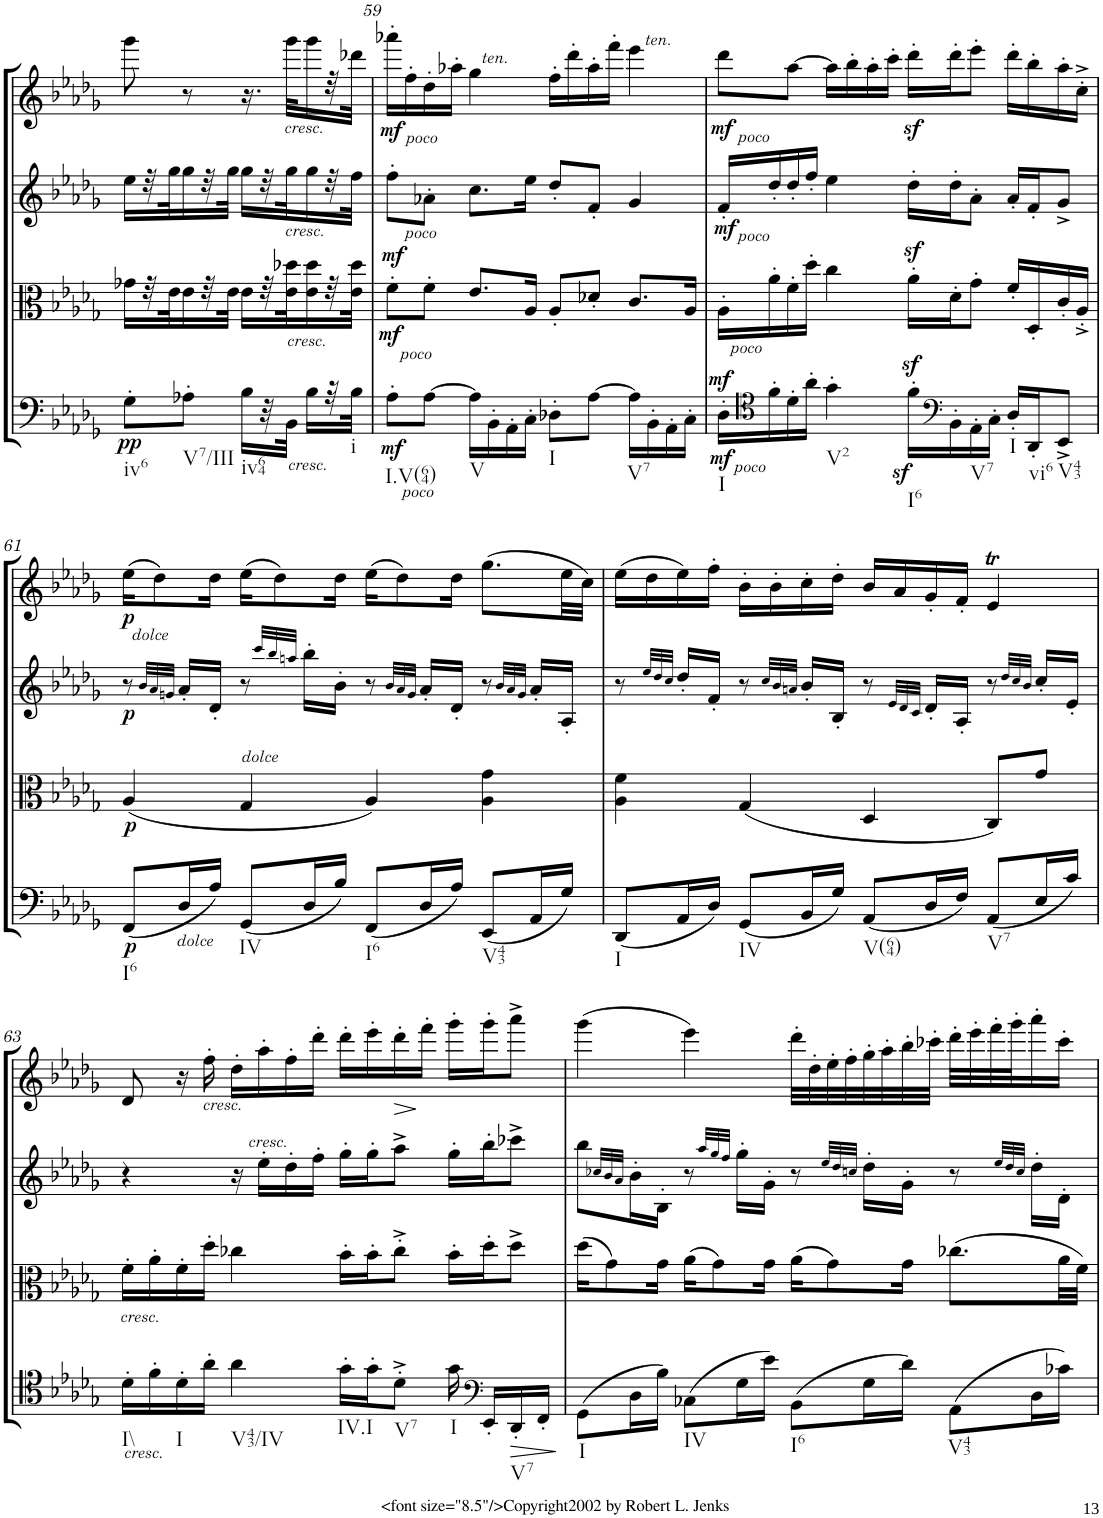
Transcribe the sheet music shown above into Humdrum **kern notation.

**kern	**dynam	**kern	**dynam	**kern	**dynam	**kern	**dynam
*part4	*part4	*part3	*part3	*part2	*part2	*part1	*part1
*staff4	*staff4	*staff3	*staff3	*staff2	*staff2	*staff1	*staff1
*I"Cello	*	*I"Viola	*	*I"2nd Violin	*	*I"1st Violin	*
*	*	*I'Vla	*	*I'Vln	*	*I'Vln	*
!!LO:PB:g=z
*clefC4	*	*clefC3	*	*clefG2	*	*clefG2	*
*k[b-e-a-d-g-]	*	*k[b-e-a-d-g-]	*	*k[b-e-a-d-g-]	*	*k[b-e-a-d-g-]	*
*D-:	*	*D-:	*	*D-:	*	*D-:	*
*M4/4	*	*M4/4	*	*M4/4	*	*M4/4	*
*met(c)	*	*met(c)	*	*met(c)	*	*met(c)	*
=58X1	=58X1	=58X1	=58X1	=58X1	=58X1	=58X1	=58X1
!LO:TX:b:t=iv6	!	!	!	!	!	!	!
!	!LO:DY:b	!	!	!	!	!	!
8G-'\L	pp	16g-X\LL	.	16ee-\LL	.	8ggg-\	.
.	.	32r	.	32r	.	.	.
.	.	32e-\J	.	32gg-\J	.	.	.
!LO:TX:b:t=V7/III	!	!	!	!	!	!	!
8A-X'\J	.	16e-\	.	16gg-\	.	8r	.
.	.	32r	.	32r	.	.	.
.	.	32e-\JJJ	.	32gg-\JJJ	.	.	.
!LO:TX:b:t=iv64	!	!	!	!	!	!	!
16B-\LL	.	16e-\LL	.	16gg-\LL	.	16.r	.
32r	.	32r	.	32r	.	.	.
!	!	!	!	!	!	!LO:TX:b:i:t=cresc.	!
!	!	!	!	!LO:TX:b:i:t=cresc.	!	!	!
!	!	!LO:TX:b:i:t=cresc.	!	!	!	!	!
!LO:TX:b:i:t=cresc.	!	!	!	!	!	!	!
32BB-\JJJ	.	32e-\ 32dd-X\J	.	32gg-\J	.	32ggg-\KLL	.
16B-\LL	.	16e-\ 16dd-\	.	16gg-\	.	16ggg-\	.
32r	.	32r	.	32r	.	32r	.
!LO:TX:b:t=i	!	!	!	!	!	!	!
32B-\JJJ	.	32e-\ 32dd-\JJJ	.	32ff\JJJ	.	32ddd-X\JJJ	.
=59	=59	=59	=59	=59	=59	=59	=59
!	!	!	!	!	!	!LO:TX:b:i:t=poco	!
!	!	!	!	!LO:TX:b:i:t=poco	!	!	!
!	!	!LO:TX:b:i:t=poco	!	!	!	!	!
!LO:TX:b:i:t=poco	!	!	!	!	!	!	!
!LO:TX:b:t=I.V(64)	!	!	!	!	!	!	!
!	!LO:DY:b	!	!LO:DY:b	!	!	!	!
!	!	!	!LO:DY:n=1:a	!	!	!	!LO:DY:b
8A-'\L	mf	8f'\L	mf mf	8ff'\L	.	16aaa-X'\LL	mf
.	.	.	.	.	.	16ff'\	.
[8A-\J	.	8f'\J	.	8a-X'\J	.	16dd-'\	.
.	.	.	.	.	.	16aa-X'\JJ	.
!	!	!	!	!	!	!LO:TX:a:i:t=ten.	!
!LO:TX:b:t=V	!	!	!	!	!	!	!
16A-\LL]	.	8.e-/L	.	8.cc\L	.	4gg-\	.
16BB-'\	.	.	.	.	.	.	.
16AA-'\	.	.	.	.	.	.	.
16C'\JJ	.	16A-/Jk	.	16ee-\Jk	.	.	.
!LO:TX:b:t=I	!	!	!	!	!	!	!
8D-X'\L	.	8A-'/L	.	8dd-'/L	.	16ff'\LL	.
.	.	.	.	.	.	16ddd-'\	.
[8A-\J	.	8d-X'/J	.	8f'/J	.	16aa-'\	.
.	.	.	.	.	.	16fff'\JJ	.
!	!	!	!	!	!	!LO:TX:a:i:t=ten.	!
!LO:TX:b:t=V7	!	!	!	!	!	!	!
16A-\LL]	.	8.c/L	.	4g-/	.	4eee-\	.
16BB-'\	.	.	.	.	.	.	.
16AA-'\	.	.	.	.	.	.	.
16C'\JJ	.	16A-/Jk	.	.	.	.	.
=60	=60	=60	=60	=60	=60	=60	=60
!	!	!	!	!	!	!LO:TX:b:i:t=poco	!
!	!	!	!	!LO:TX:b:i:t=poco	!	!	!
!	!	!LO:TX:b:i:t=poco	!	!	!	!	!
!LO:TX:b:i:t=poco	!	!	!	!	!	!	!
!LO:TX:b:t=I	!	!	!	!	!	!	!
!	!LO:DY:b	!	!	!	!	!	!
!	!LO:DY:n=1:a	!	!	!	!LO:DY:b	!	!LO:DY:b
16D-'\LL	mf mf	16A-'\LL	.	16f'/LL	mf	8ddd-\L	mf
*clefC4	*	*	*	*	*	*	*
16f'\	.	16a-'\	.	16dd-'/	.	.	.
16d-'\	.	16f'\	.	16dd-'/	.	[8aa-\J	.
16a-'\JJ	.	16dd-'\JJ	.	16ff'/JJ	.	.	.
!LO:TX:b:t=V2	!	!	!	!	!	!	!
4g-'\	.	4cc\	.	4ee-\	.	16aa-\LL]	.
.	.	.	.	.	.	16bb-'\	.
.	.	.	.	.	.	16aa-'\	.
.	.	.	.	.	.	16ccc'\JJ	.
!LO:TX:b:t=I6	!	!	!	!	!	!	!
16fz>'\LL	.	16a-z>'\LL	.	16dd-'\LL	.	16ddd-z<'\LL	.
*clefF4	*	*	*	*	*	*	*
16BB-'\	.	16d-'\J	.	16dd-'\J	.	16ddd-'\J	.
!LO:TX:b:t=V7	!	!	!	!	!	!	!
16AA-'\	.	8g-'\J	.	8a-'\J	.	8eee-'\J	.
16C'\JJ	.	.	.	.	.	.	.
!LO:TX:b:t=I	!	!	!	!	!	!	!
16D-'/LL	.	16f'/LL	.	16a-'/LL	.	16ddd-'\LL	.
!LO:TX:b:t=vi6	!	!	!	!	!	!	!
16DD-'/J	.	16D-'/	.	16f'/J	.	16bb-'\	.
!LO:TX:b:t=V43	!	!	!	!	!	!	!
8EE-^/J	.	16c'/	.	8g-^/J	.	16aa-'\	.
.	.	16A-'^/JJ	.	.	.	16cc'^\JJ	.
!!LO:LB:g=z
=61	=61	=61	=61	=61	=61	=61	=61
!	!	!	!	!	!	!LO:TX:b:i:t=dolce	!
!LO:TX:b:t=I6	!	!	!	!	!	!	!
!	!LO:DY:b	!	!LO:DY:b	!	!LO:DY:b	!	!LO:DY:b
(8FF/L	p	(4A-/	p	8r	p	(16ee-\KL	p
.	.	.	.	.	.	8dd-\)	.
.	.	.	.	32qb-/LLL	.	.	.
.	.	.	.	32qa-/	.	.	.
.	.	.	.	32qgn/JJJ	.	.	.
!LO:TX:b:i:t=dolce	!	!	!	!	!	!	!
16D-/L	.	.	.	16a-'/LL	.	.	.
16A-/JJ)	.	.	.	16d-'/JJ	.	16dd-\Jk	.
!	!	!LO:TX:a:i:t=dolce	!	!	!	!	!
!LO:TX:b:t=IV	!	!	!	!	!	!	!
(8GG-/L	.	4G-/	.	8r	.	(16ee-\KL	.
.	.	.	.	.	.	8dd-\)	.
.	.	.	.	32qccc/LLL	.	.	.
.	.	.	.	32qbb-/	.	.	.
.	.	.	.	32qaan/JJJ	.	.	.
16D-/L	.	.	.	16bb-'\LL	.	.	.
16B-/JJ)	.	.	.	16b-'\JJ	.	16dd-\Jk	.
!LO:TX:b:t=I6	!	!	!	!	!	!	!
(8FF/L	.	4A-/)	.	8r	.	(16ee-\KL	.
.	.	.	.	.	.	8dd-\)	.
.	.	.	.	32qb-/LLL	.	.	.
.	.	.	.	32qa-/	.	.	.
.	.	.	.	32qg/JJJ	.	.	.
16D-/L	.	.	.	16a-'/LL	.	.	.
16A-/JJ)	.	.	.	16d-'/JJ	.	16dd-\Jk	.
!LO:TX:b:t=V43	!	!	!	!	!	!	!
(8EE-/L	.	4A-\ 4g-\	.	8r	.	(8.gg-\L	.
.	.	.	.	32qb-/LLL	.	.	.
.	.	.	.	32qa-/	.	.	.
.	.	.	.	32qg/JJJ	.	.	.
16AA-/L	.	.	.	16a-'/LL	.	.	.
16G-/JJ)	.	.	.	16A-'/JJ	.	32ee-\LL	.
.	.	.	.	.	.	32cc\JJJ)	.
=62	=62	=62	=62	=62	=62	=62	=62
!LO:TX:b:t=I	!	!	!	!	!	!	!
(8DD-/L	.	4A-\ 4f\	.	8r	.	(16ee-\LL	.
.	.	.	.	.	.	16dd-\	.
.	.	.	.	32qee-/LLL	.	.	.
.	.	.	.	32qdd-/	.	.	.
.	.	.	.	32qcc/JJJ	.	.	.
16AA-/L	.	.	.	16dd-'/LL	.	16ee-\)	.
16D-/JJ)	.	.	.	16f'/JJ	.	16ff'\JJ	.
!LO:TX:b:t=IV	!	!	!	!	!	!	!
(8GG-/L	.	(4G-/	.	8r	.	16b-'\LL	.
.	.	.	.	.	.	16b-'\	.
.	.	.	.	32qcc/LLL	.	.	.
.	.	.	.	32qb-/	.	.	.
.	.	.	.	32qan/JJJ	.	.	.
16BB-/L	.	.	.	16b-'/LL	.	16cc'\	.
16G-/JJ)	.	.	.	16B-'/JJ	.	16dd-'\JJ	.
!LO:TX:b:t=V(64)	!	!	!	!	!	!	!
(8AA-/L	.	4D-/	.	8r	.	16b-/LL	.
.	.	.	.	.	.	16a-/	.
.	.	.	.	32qe-/LLL	.	.	.
.	.	.	.	32qd-/	.	.	.
.	.	.	.	32qc/JJJ	.	.	.
16D-/L	.	.	.	16d-'/LL	.	16g-'/	.
16F/JJ)	.	.	.	16A-'/JJ	.	16f'/JJ	.
!LO:TX:b:t=V7	!	!	!	!	!	!	!
(8AA-/L	.	8C/L)	.	8r	.	4e-T/	.
.	.	.	.	32qdd-/LLL	.	.	.
.	.	.	.	32qcc/	.	.	.
.	.	.	.	32qb-/JJJ	.	.	.
16E-/L	.	8g-/J	.	16cc'/LL	.	.	.
16c/JJ)	.	.	.	16e-'/JJ	.	.	.
!!LO:LB:g=z
=63	=63	=63	=63	=63	=63	=63	=63
!	!	!LO:TX:b:i:t=cresc.	!	!	!	!	!
!LO:TX:b:i:t=cresc.	!	!	!	!	!	!	!
!LO:TX:b:t=I\\	!	!	!	!	!	!	!
16d-'\LL	.	16f'\LL	.	4r	.	8d-/	.
16f'\	.	16a-'\	.	.	.	.	.
!LO:TX:b:t=I	!	!	!	!	!	!	!
16d-'\	.	16f'\	.	.	.	16r	.
!	!	!	!	!	!	!LO:TX:b:i:t=cresc.	!
16a-'\JJ	.	16dd-'\JJ	.	.	.	16ff'\	.
!	!	!	!	!LO:TX:a:i:t=cresc.	!	!	!
!LO:TX:b:t=V43/IV	!	!	!	!	!	!	!
4a-\	.	4cc-X\	.	16r	.	16dd-'\LL	.
.	.	.	.	16ee-'\LL	.	16aa-'\	.
.	.	.	.	16dd-'\	.	16ff'\	.
.	.	.	.	16ff'\JJ	.	16ddd-'\JJ	.
!LO:TX:b:t=IV.I	!	!	!	!	!	!	!
16g-'\LL	.	16b-'\LL	.	16gg-'\LL	.	16ddd-'\LL	.
16g-'\J	.	16b-'\J	.	16gg-'\J	.	16eee-'\	.
!LO:TX:b:t=V7	!	!	!	!	!	!	!
!	!	!	!	!	!	!	!LO:HP:b
8d-'^\J	.	8cc-'^\J	.	8aa-^\J	.	16ddd-'\	>
.	.	.	.	.	.	16fff'\JJ	.
!LO:TX:b:t=I	!	!	!	!	!	!	!
16g-\	.	16b-'\LL	.	16gg-'\LL	.	16ggg-'\LL	]
*clefF4	*	*	*	*	*	*	*
16EE-'/LL	.	16dd-'\J	.	16bb-'\J	.	16ggg-'\J	.
!LO:TX:b:t=V7	!	!	!	!	!	!	!
!	!LO:HP:b	!	!	!	!	!	!
16DD-'/	>	8dd-^\J	.	8ccc-X^\J	.	8aaa-^\J	.
16FF'/JJ	.	.	.	.	.	.	.
.	]	.	.	.	.	.	.
=64	=64	=64	=64	=64	=64	=64	=64
!LO:TX:b:t=I	!	!	!	!	!	!	!
(8GG-\L	.	(16dd-\KL	.	8bb-\L	.	(4ggg-\	.
.	.	8g-\)	.	.	.	.	.
.	.	.	.	32qcc-X/LLL	.	.	.
.	.	.	.	32qb-/	.	.	.
.	.	.	.	32qa-/JJJ	.	.	.
16D-\L	.	.	.	16b-'\L	.	.	.
16B-\JJ)	.	16g-\Jk	.	16B-'\JJ	.	.	.
!LO:TX:b:t=IV	!	!	!	!	!	!	!
(8C-X\L	.	(16a-\KL	.	8r	.	4eee-\)	.
.	.	8g-\)	.	.	.	.	.
.	.	.	.	32qaa-/LLL	.	.	.
.	.	.	.	32qgg-/	.	.	.
.	.	.	.	32qff/JJJ	.	.	.
16G-\L	.	.	.	16gg-'\LL	.	.	.
16e-\JJ)	.	16g-\Jk	.	16g-'\JJ	.	.	.
!LO:TX:b:t=I6	!	!	!	!	!	!	!
(8BB-\L	.	(16a-\KL	.	8r	.	32ddd-'\LLL	.
.	.	.	.	.	.	32dd-'\	.
.	.	8g-\)	.	.	.	32ee-'\	.
.	.	.	.	.	.	32ff'\	.
.	.	.	.	32qee-/LLL	.	.	.
.	.	.	.	32qdd-/	.	.	.
.	.	.	.	32qccn/JJJ	.	.	.
16G-\L	.	.	.	16dd-'\LL	.	32gg-'\	.
.	.	.	.	.	.	32aa-'\	.
16d-\JJ)	.	16g-\Jk	.	16g-'\JJ	.	32bb-'\	.
.	.	.	.	.	.	32ccc-X'\JJJ	.
!LO:TX:b:t=V43	!	!	!	!	!	!	!
(8AA-\L	.	(8.cc-X\L	.	8r	.	32ddd-'\LLL	.
.	.	.	.	.	.	32eee-'\	.
.	.	.	.	.	.	32fff'\	.
.	.	.	.	.	.	32ggg-'\J	.
.	.	.	.	32qee-/LLL	.	.	.
.	.	.	.	32qdd-/	.	.	.
.	.	.	.	32qcc/JJJ	.	.	.
16D-\L	.	.	.	16dd-'\LL	.	16aaa-'\	.
16c-X\JJ)	.	32a-\LL	.	16d-'\JJ	.	16ccc-'\JJ	.
.	.	32f\JJJ)	.	.	.	.	.
=	=	=	=	=	=	=	=
*-	*-	*-	*-	*-	*-	*-	*-
